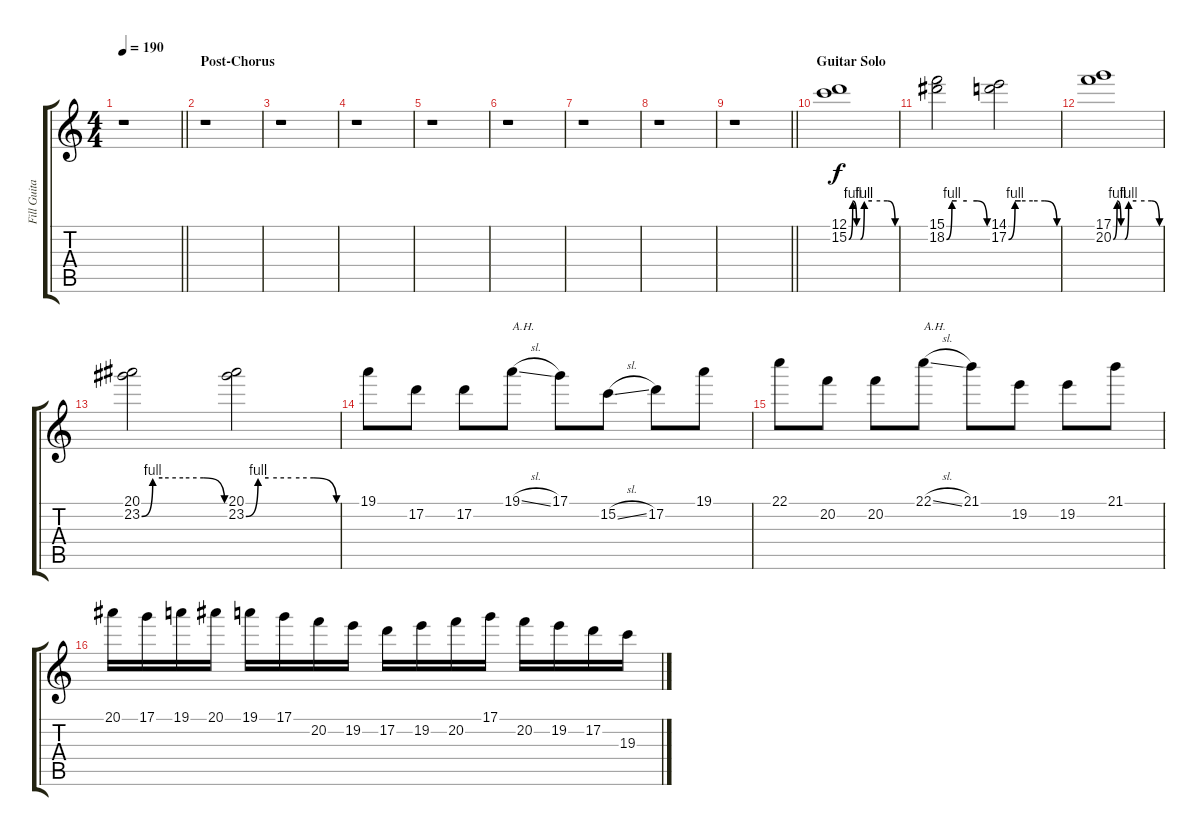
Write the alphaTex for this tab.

\track ("Fill Guitar" "Fill Guita") {instrument distortionguitar}
\staff {score tabs}
\tuning (D4 A3 F3 C3 G2 C2) {hide}
\ts (4 4)
\tempo 190
\clef g2
\barLineRight lightlight
\ks c
r.1{dy f} |
\section ("" "Post-Chorus")
r.1 |
r.1 |
r.1 |
r.1 |
r.1 |
r.1 |
r.1 |
\barLineRight lightlight
r.1 |
\section ("" "Guitar Solo")
(12.1 15.2{be (custom 0 0 5 4 10 0 15 0 20 4 30 4 50 4 60 0)}).1{volume 10} |
(15.1 18.2{be (custom 0 0 8 4 15 4 30 4 45 4 60 0)}).2 (14.1 17.2{be (custom 0 0 8 4 15 4 30 4 45 4 60 0)}).2 |
(17.1 20.2{be (custom 0 0 5 4 10 0 15 0 20 4 30 4 50 4 60 0)}).1 |
(20.1 23.2{be (custom 0 0 8 4 15 4 30 4 45 4 60 0)}).2 (20.1 23.2{be (custom 0 0 8 4 15 4 30 4 45 4 60 0)}).2 |
19.1.8 17.2.8 17.2.8 19.1{sl}.8{txt "A.H."} 17.1.8 15.2{sl}.8 17.2.8 19.1.8 |
22.1.8 20.2.8 20.2.8 22.1{sl}.8{txt "A.H."} 21.1.8 19.2.8 19.2.8 21.1.8 |
20.1.16 17.1.16 19.1.16 20.1.16 19.1.16 17.1.16 20.2.16 19.2.16 17.2.16 19.2.16 20.2.16 17.1.16 20.2.16 19.2.16 17.2.16 19.3.16
